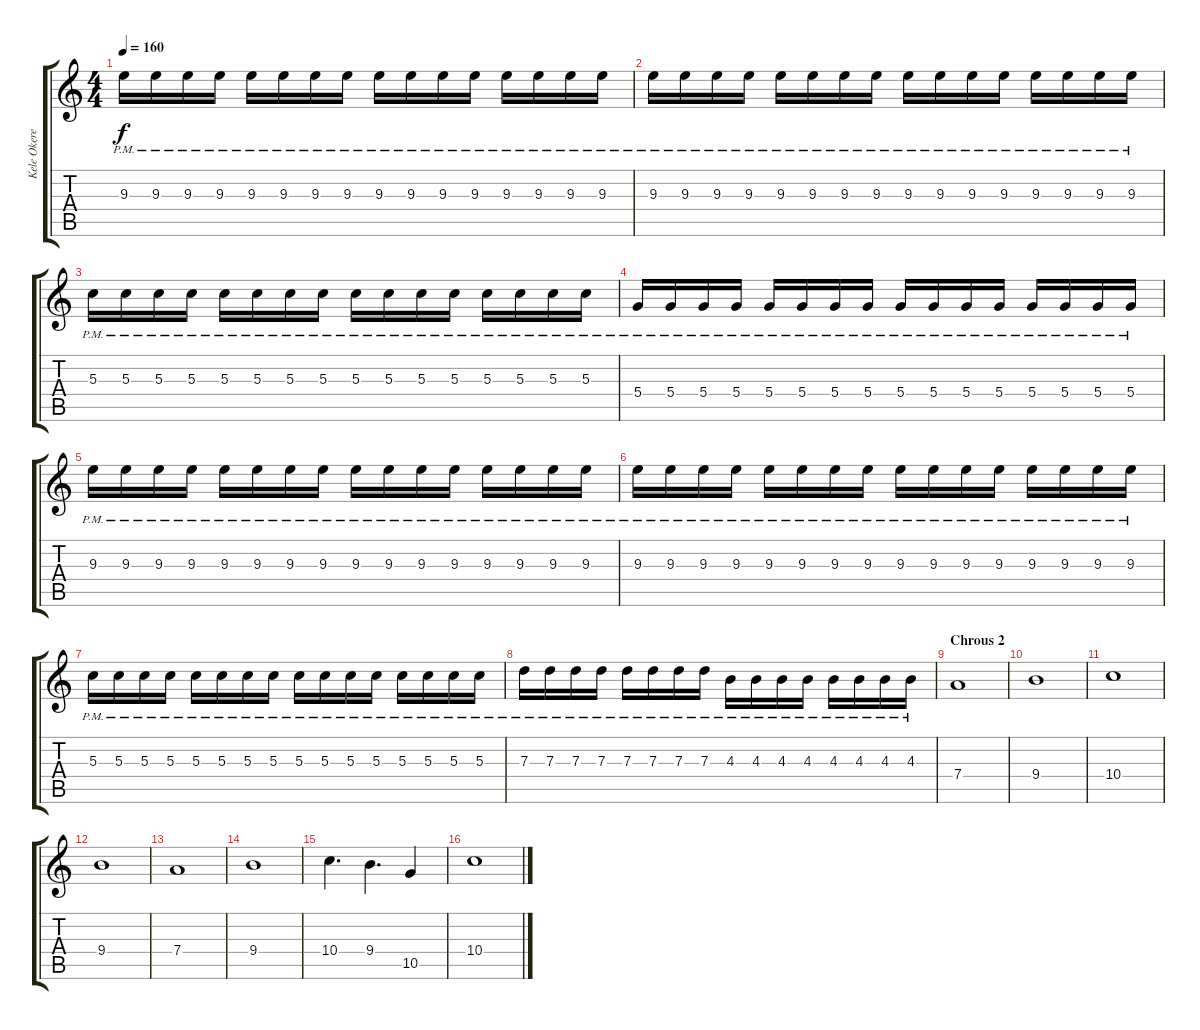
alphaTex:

\track ("Kele Okereke" "Kele Okere") {instrument overdrivenguitar}
\staff {score tabs}
\tuning (E4 B3 G3 D3 A2 E2) {hide}
\ts (4 4)
\tempo 160
\clef g2
\ks c
9.3{pm}.16{dy f} 9.3{pm}.16 9.3{pm}.16 9.3{pm}.16 9.3{pm}.16 9.3{pm}.16 9.3{pm}.16 9.3{pm}.16 9.3{pm}.16 9.3{pm}.16 9.3{pm}.16 9.3{pm}.16 9.3{pm}.16 9.3{pm}.16 9.3{pm}.16 9.3{pm}.16 |
9.3{pm}.16 9.3{pm}.16 9.3{pm}.16 9.3{pm}.16 9.3{pm}.16 9.3{pm}.16 9.3{pm}.16 9.3{pm}.16 9.3{pm}.16 9.3{pm}.16 9.3{pm}.16 9.3{pm}.16 9.3{pm}.16 9.3{pm}.16 9.3{pm}.16 9.3{pm}.16 |
5.3{pm}.16 5.3{pm}.16 5.3{pm}.16 5.3{pm}.16 5.3{pm}.16 5.3{pm}.16 5.3{pm}.16 5.3{pm}.16 5.3{pm}.16 5.3{pm}.16 5.3{pm}.16 5.3{pm}.16 5.3{pm}.16 5.3{pm}.16 5.3{pm}.16 5.3{pm}.16 |
5.4{pm}.16 5.4{pm}.16 5.4{pm}.16 5.4{pm}.16 5.4{pm}.16 5.4{pm}.16 5.4{pm}.16 5.4{pm}.16 5.4{pm}.16 5.4{pm}.16 5.4{pm}.16 5.4{pm}.16 5.4{pm}.16 5.4{pm}.16 5.4{pm}.16 5.4{pm}.16 |
9.3{pm}.16 9.3{pm}.16 9.3{pm}.16 9.3{pm}.16 9.3{pm}.16 9.3{pm}.16 9.3{pm}.16 9.3{pm}.16 9.3{pm}.16 9.3{pm}.16 9.3{pm}.16 9.3{pm}.16 9.3{pm}.16 9.3{pm}.16 9.3{pm}.16 9.3{pm}.16 |
9.3{pm}.16 9.3{pm}.16 9.3{pm}.16 9.3{pm}.16 9.3{pm}.16 9.3{pm}.16 9.3{pm}.16 9.3{pm}.16 9.3{pm}.16 9.3{pm}.16 9.3{pm}.16 9.3{pm}.16 9.3{pm}.16 9.3{pm}.16 9.3{pm}.16 9.3{pm}.16 |
5.3{pm}.16 5.3{pm}.16 5.3{pm}.16 5.3{pm}.16 5.3{pm}.16 5.3{pm}.16 5.3{pm}.16 5.3{pm}.16 5.3{pm}.16 5.3{pm}.16 5.3{pm}.16 5.3{pm}.16 5.3{pm}.16 5.3{pm}.16 5.3{pm}.16 5.3{pm}.16 |
7.3{pm}.16 7.3{pm}.16 7.3{pm}.16 7.3{pm}.16 7.3{pm}.16 7.3{pm}.16 7.3{pm}.16 7.3{pm}.16 4.3{pm}.16 4.3{pm}.16 4.3{pm}.16 4.3{pm}.16 4.3{pm}.16 4.3{pm}.16 4.3{pm}.16 4.3{pm}.16 |
\section ("" "Chrous 2")
7.4.1 |
9.4.1 |
10.4.1 |
9.4.1 |
7.4.1 |
9.4.1 |
10.4.4{d} 9.4.4{d} 10.5.4 |
10.4.1
